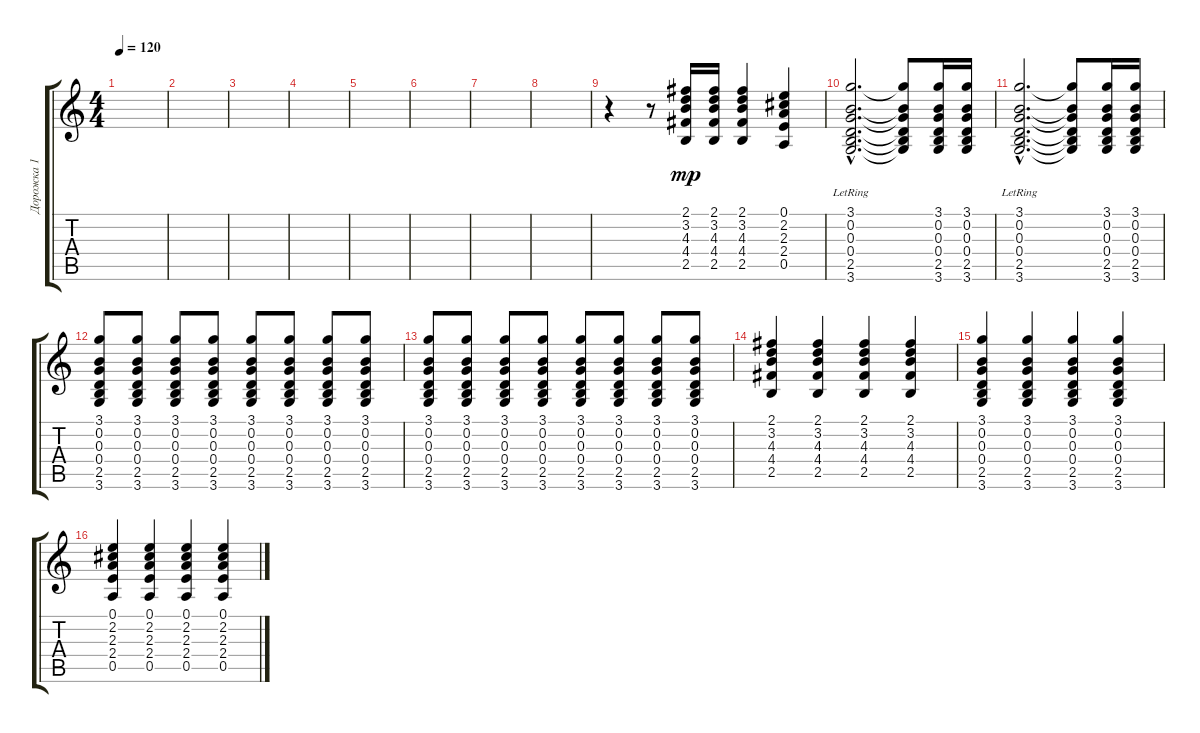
\track ("Дорожка 1" "Дорожка 1") {instrument overdrivenguitar}
\staff {score tabs}
\tuning (E4 B3 G3 D3 A2 E2) {hide}
\ts (4 4)
\tempo 120
\clef g2
\ks c
|
|
|
|
|
|
|
|
r.4 r.8 (2.1 3.2 4.3 4.4 2.5).16{dy mp} (2.1 3.2 4.3 4.4 2.5).16 (2.1 3.2 4.3 4.4 2.5).4 (0.1 2.2 2.3 2.4 0.5).4 |
(3.1{hac lr} 0.2{hac lr} 0.3{hac lr} 0.4{hac lr} 2.5{hac lr} 3.6{hac lr}).2{d} (3.1{t} 0.2{t} 0.3{t} 0.4{t} 2.5{t} 3.6{t}).8 (3.1 0.2 0.3 0.4 2.5 3.6).16 (3.1 0.2 0.3 0.4 2.5 3.6).16 |
(3.1{hac lr} 0.2{hac lr} 0.3{hac lr} 0.4{hac lr} 2.5{hac lr} 3.6{hac lr}).2{d} (3.1{t} 0.2{t} 0.3{t} 0.4{t} 2.5{t} 3.6{t}).8 (3.1 0.2 0.3 0.4 2.5 3.6).16 (3.1 0.2 0.3 0.4 2.5 3.6).16 |
(3.1 0.2 0.3 0.4 2.5 3.6).8 (3.1 0.2 0.3 0.4 2.5 3.6).8 (3.1 0.2 0.3 0.4 2.5 3.6).8 (3.1 0.2 0.3 0.4 2.5 3.6).8 (3.1 0.2 0.3 0.4 2.5 3.6).8 (3.1 0.2 0.3 0.4 2.5 3.6).8 (3.1 0.2 0.3 0.4 2.5 3.6).8 (3.1 0.2 0.3 0.4 2.5 3.6).8 |
(3.1 0.2 0.3 0.4 2.5 3.6).8 (3.1 0.2 0.3 0.4 2.5 3.6).8 (3.1 0.2 0.3 0.4 2.5 3.6).8 (3.1 0.2 0.3 0.4 2.5 3.6).8 (3.1 0.2 0.3 0.4 2.5 3.6).8 (3.1 0.2 0.3 0.4 2.5 3.6).8 (3.1 0.2 0.3 0.4 2.5 3.6).8 (3.1 0.2 0.3 0.4 2.5 3.6).8 |
(2.1 3.2 4.3 4.4 2.5).4 (2.1 3.2 4.3 4.4 2.5).4 (2.1 3.2 4.3 4.4 2.5).4 (2.1 3.2 4.3 4.4 2.5).4 |
(3.1 0.2 0.3 0.4 2.5 3.6).4 (3.1 0.2 0.3 0.4 2.5 3.6).4 (3.1 0.2 0.3 0.4 2.5 3.6).4 (3.1 0.2 0.3 0.4 2.5 3.6).4 |
(0.1 2.2 2.3 2.4 0.5).4 (0.1 2.2 2.3 2.4 0.5).4 (0.1 2.2 2.3 2.4 0.5).4 (0.1 2.2 2.3 2.4 0.5).4
